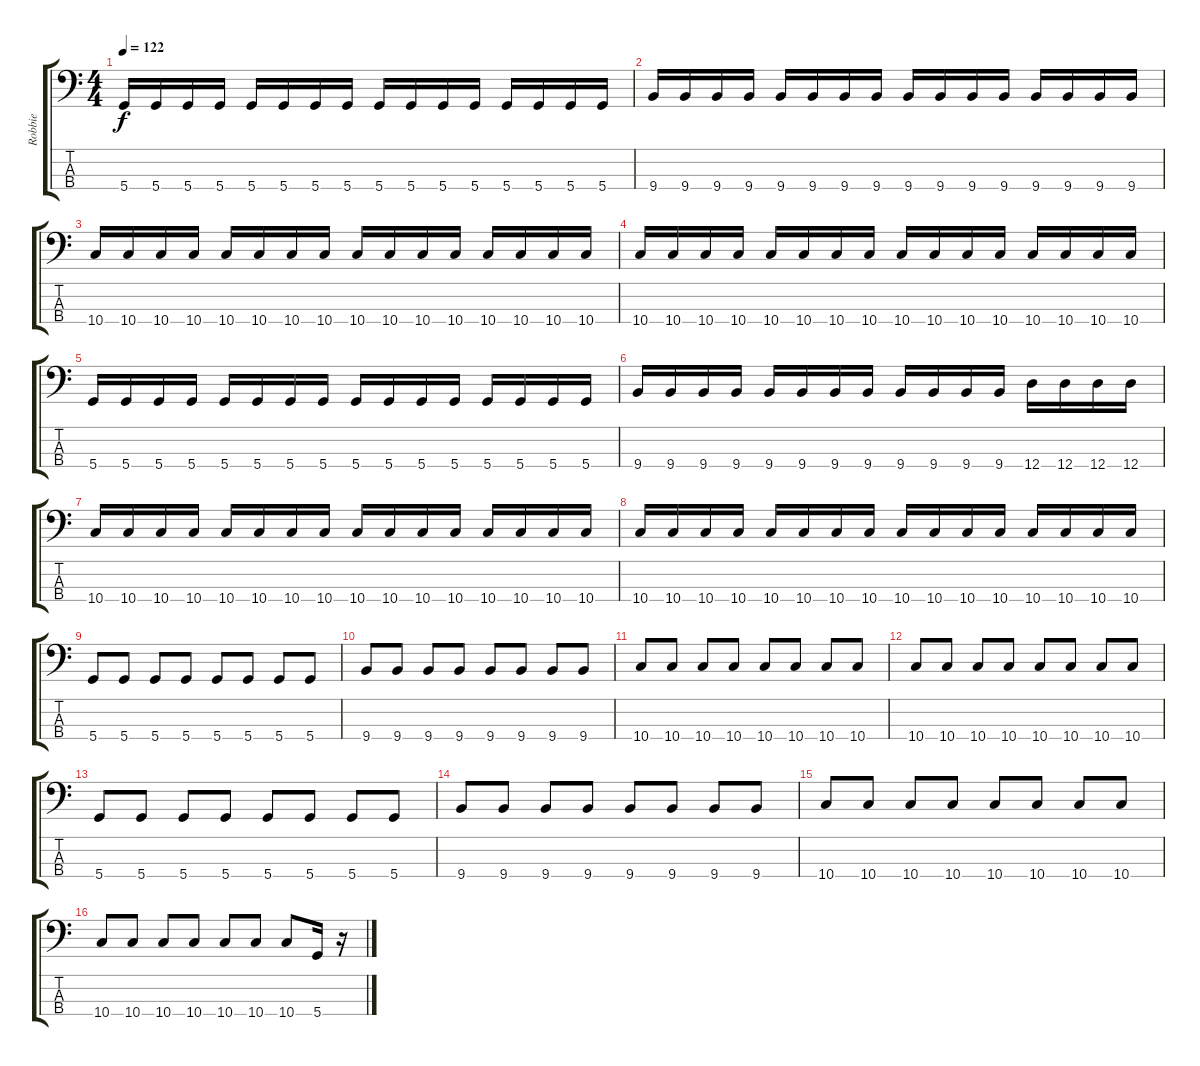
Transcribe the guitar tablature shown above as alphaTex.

\track ("Robbie" "Robbie") {instrument electricbassfinger}
\staff {score tabs}
\tuning (G2 D2 A1 D1) {hide}
\ts (4 4)
\tempo 122
\clef f4
\ks c
5.4.16{dy f} 5.4.16 5.4.16 5.4.16 5.4.16 5.4.16 5.4.16 5.4.16 5.4.16 5.4.16 5.4.16 5.4.16 5.4.16 5.4.16 5.4.16 5.4.16 |
9.4.16 9.4.16 9.4.16 9.4.16 9.4.16 9.4.16 9.4.16 9.4.16 9.4.16 9.4.16 9.4.16 9.4.16 9.4.16 9.4.16 9.4.16 9.4.16 |
10.4.16 10.4.16 10.4.16 10.4.16 10.4.16 10.4.16 10.4.16 10.4.16 10.4.16 10.4.16 10.4.16 10.4.16 10.4.16 10.4.16 10.4.16 10.4.16 |
10.4.16 10.4.16 10.4.16 10.4.16 10.4.16 10.4.16 10.4.16 10.4.16 10.4.16 10.4.16 10.4.16 10.4.16 10.4.16 10.4.16 10.4.16 10.4.16 |
5.4.16 5.4.16 5.4.16 5.4.16 5.4.16 5.4.16 5.4.16 5.4.16 5.4.16 5.4.16 5.4.16 5.4.16 5.4.16 5.4.16 5.4.16 5.4.16 |
9.4.16 9.4.16 9.4.16 9.4.16 9.4.16 9.4.16 9.4.16 9.4.16 9.4.16 9.4.16 9.4.16 9.4.16 12.4.16 12.4.16 12.4.16 12.4.16 |
10.4.16 10.4.16 10.4.16 10.4.16 10.4.16 10.4.16 10.4.16 10.4.16 10.4.16 10.4.16 10.4.16 10.4.16 10.4.16 10.4.16 10.4.16 10.4.16 |
10.4.16 10.4.16 10.4.16 10.4.16 10.4.16 10.4.16 10.4.16 10.4.16 10.4.16 10.4.16 10.4.16 10.4.16 10.4.16 10.4.16 10.4.16 10.4.16 |
5.4.8 5.4.8 5.4.8 5.4.8 5.4.8 5.4.8 5.4.8 5.4.8 |
9.4.8 9.4.8 9.4.8 9.4.8 9.4.8 9.4.8 9.4.8 9.4.8 |
10.4.8 10.4.8 10.4.8 10.4.8 10.4.8 10.4.8 10.4.8 10.4.8 |
10.4.8 10.4.8 10.4.8 10.4.8 10.4.8 10.4.8 10.4.8 10.4.8 |
5.4.8 5.4.8 5.4.8 5.4.8 5.4.8 5.4.8 5.4.8 5.4.8 |
9.4.8 9.4.8 9.4.8 9.4.8 9.4.8 9.4.8 9.4.8 9.4.8 |
10.4.8 10.4.8 10.4.8 10.4.8 10.4.8 10.4.8 10.4.8 10.4.8 |
10.4.8 10.4.8 10.4.8 10.4.8 10.4.8 10.4.8 10.4.8 5.4.16 r.16
